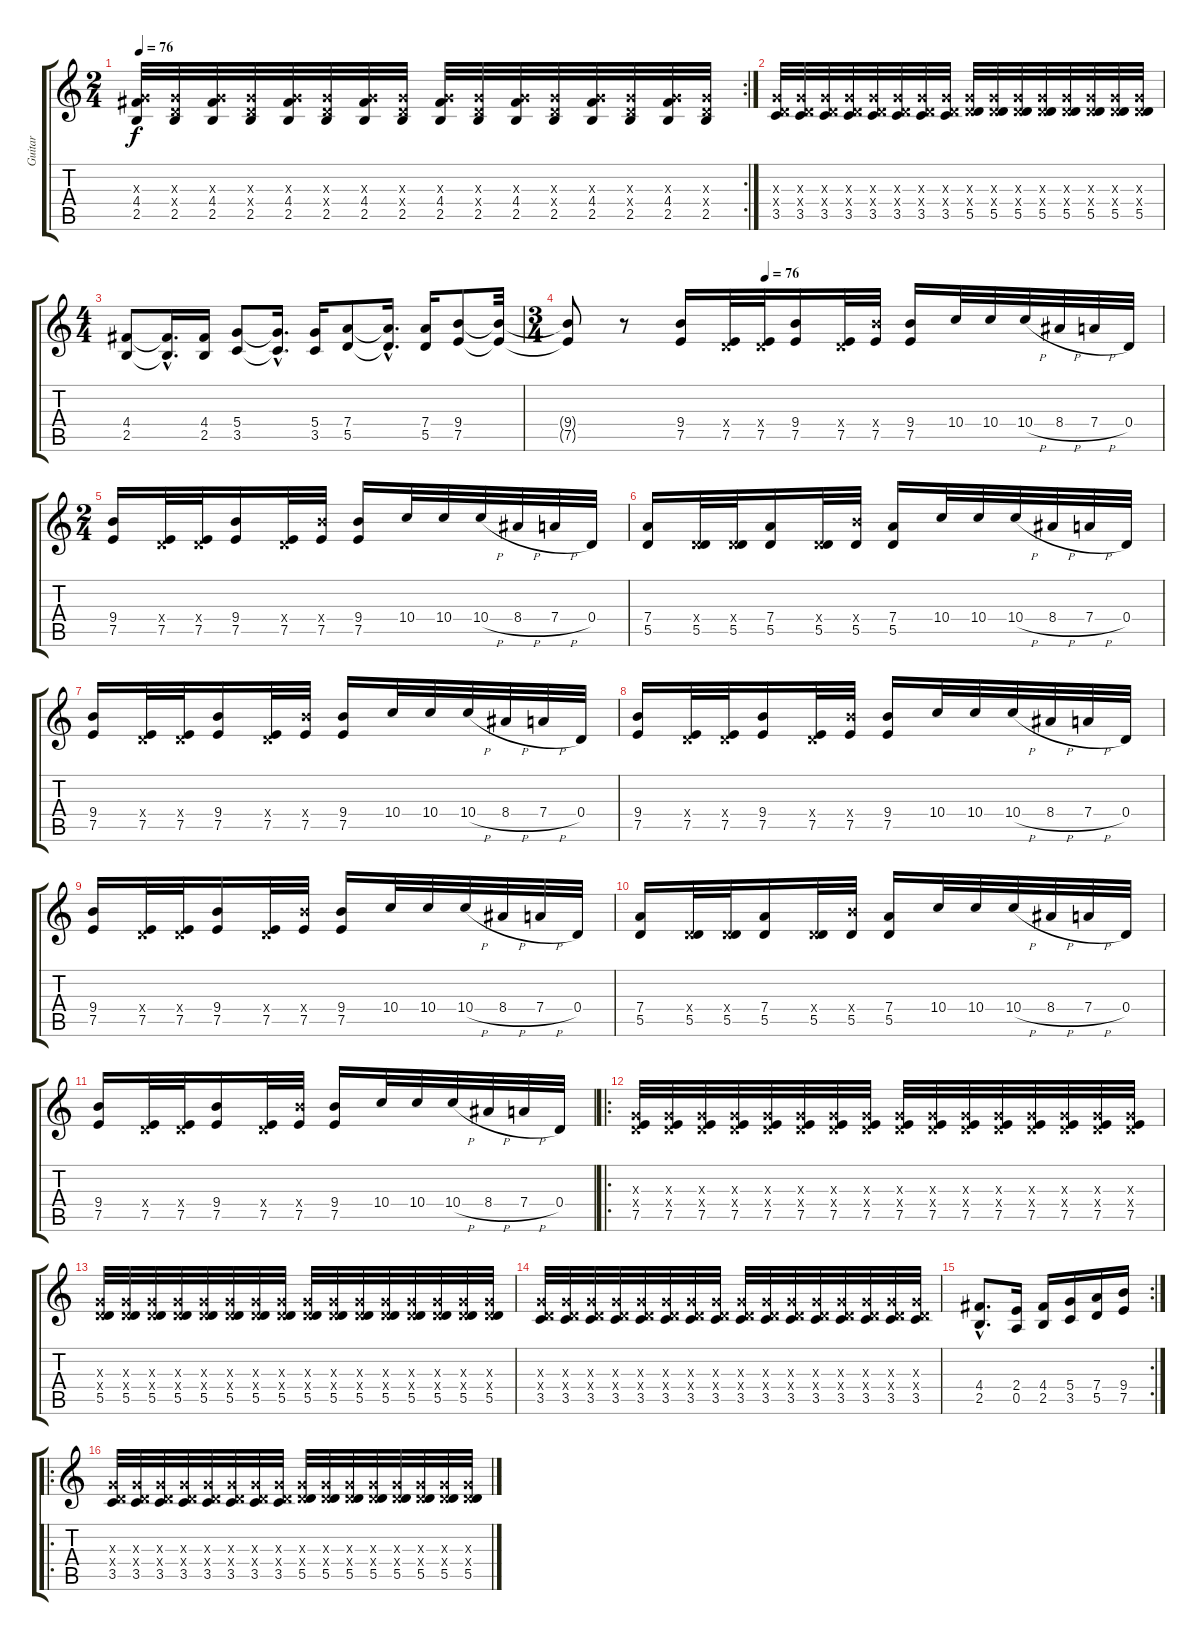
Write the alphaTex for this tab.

\track ("Guitar" "Guitar") {instrument overdrivenguitar}
\staff {score tabs}
\tuning (E4 B3 G3 D3 A2 E2) {hide}
\rc 2
\ts (2 4)
\tempo 76
\clef g2
\ks c
(0.3{x} 4.4 2.5).32{dy f} (0.3{x} 0.4{x} 2.5).32 (0.3{x} 4.4 2.5).32 (0.3{x} 0.4{x} 2.5).32 (0.3{x} 4.4 2.5).32 (0.3{x} 0.4{x} 2.5).32 (0.3{x} 4.4 2.5).32 (0.3{x} 0.4{x} 2.5).32 (0.3{x} 4.4 2.5).32 (0.3{x} 0.4{x} 2.5).32 (0.3{x} 4.4 2.5).32 (0.3{x} 0.4{x} 2.5).32 (0.3{x} 4.4 2.5).32 (0.3{x} 0.4{x} 2.5).32 (0.3{x} 4.4 2.5).32 (0.3{x} 0.4{x} 2.5).32 |
(0.3{x} 0.4{x} 3.5).32 (0.3{x} 0.4{x} 3.5).32 (0.3{x} 0.4{x} 3.5).32 (0.3{x} 0.4{x} 3.5).32 (0.3{x} 0.4{x} 3.5).32 (0.3{x} 0.4{x} 3.5).32 (0.3{x} 0.4{x} 3.5).32 (0.3{x} 0.4{x} 3.5).32 (0.3{x} 0.4{x} 5.5).32 (0.3{x} 0.4{x} 5.5).32 (0.3{x} 0.4{x} 5.5).32 (0.3{x} 0.4{x} 5.5).32 (0.3{x} 0.4{x} 5.5).32 (0.3{x} 0.4{x} 5.5).32 (0.3{x} 0.4{x} 5.5).32 (0.3{x} 0.4{x} 5.5).32 |
\ts (4 4)
(4.4 2.5).8 (4.4{hac t} 2.5{hac t}).16{d} (4.4 2.5).16 (5.4 3.5).8 (5.4{hac t} 3.5{hac t}).16{d} (5.4 3.5).16 (7.4 5.5).8 (7.4{hac t} 5.5{hac t}).16{d} (7.4 5.5).16 (9.4 7.5).8 (9.4{t} 7.5{t}).32 |
\ts (3 4)
\tempo (76 0.3333333333333333)
(9.4{t} 7.5{t}).8 r.8 (9.4 7.5).16 (0.4{x} 7.5).32 (0.4{x} 7.5).32 (9.4 7.5).16 (0.4{x} 7.5).32 (9.4{x} 7.5).32 (9.4 7.5).16 10.4.32 10.4.32 10.4{h}.32 8.4{h}.32 7.4{h}.32 0.4.32 |
\ts (2 4)
(9.4 7.5).16 (0.4{x} 7.5).32 (0.4{x} 7.5).32 (9.4 7.5).16 (0.4{x} 7.5).32 (9.4{x} 7.5).32 (9.4 7.5).16 10.4.32 10.4.32 10.4{h}.32 8.4{h}.32 7.4{h}.32 0.4.32 |
(7.4 5.5).16 (0.4{x} 5.5).32 (0.4{x} 5.5).32 (7.4 5.5).16 (0.4{x} 5.5).32 (9.4{x} 5.5).32 (7.4 5.5).16 10.4.32 10.4.32 10.4{h}.32 8.4{h}.32 7.4{h}.32 0.4.32 |
(9.4 7.5).16 (0.4{x} 7.5).32 (0.4{x} 7.5).32 (9.4 7.5).16 (0.4{x} 7.5).32 (9.4{x} 7.5).32 (9.4 7.5).16 10.4.32 10.4.32 10.4{h}.32 8.4{h}.32 7.4{h}.32 0.4.32 |
(9.4 7.5).16 (0.4{x} 7.5).32 (0.4{x} 7.5).32 (9.4 7.5).16 (0.4{x} 7.5).32 (9.4{x} 7.5).32 (9.4 7.5).16 10.4.32 10.4.32 10.4{h}.32 8.4{h}.32 7.4{h}.32 0.4.32 |
(9.4 7.5).16 (0.4{x} 7.5).32 (0.4{x} 7.5).32 (9.4 7.5).16 (0.4{x} 7.5).32 (9.4{x} 7.5).32 (9.4 7.5).16 10.4.32 10.4.32 10.4{h}.32 8.4{h}.32 7.4{h}.32 0.4.32 |
(7.4 5.5).16 (0.4{x} 5.5).32 (0.4{x} 5.5).32 (7.4 5.5).16 (0.4{x} 5.5).32 (9.4{x} 5.5).32 (7.4 5.5).16 10.4.32 10.4.32 10.4{h}.32 8.4{h}.32 7.4{h}.32 0.4.32 |
(9.4 7.5).16 (0.4{x} 7.5).32 (0.4{x} 7.5).32 (9.4 7.5).16 (0.4{x} 7.5).32 (9.4{x} 7.5).32 (9.4 7.5).16 10.4.32 10.4.32 10.4{h}.32 8.4{h}.32 7.4{h}.32 0.4.32 |
\ro
(0.3{x} 0.4{x} 7.5).32 (0.3{x} 0.4{x} 7.5).32 (0.3{x} 0.4{x} 7.5).32 (0.3{x} 0.4{x} 7.5).32 (0.3{x} 0.4{x} 7.5).32 (0.3{x} 0.4{x} 7.5).32 (0.3{x} 0.4{x} 7.5).32 (0.3{x} 0.4{x} 7.5).32 (0.3{x} 0.4{x} 7.5).32 (0.3{x} 0.4{x} 7.5).32 (0.3{x} 0.4{x} 7.5).32 (0.3{x} 0.4{x} 7.5).32 (0.3{x} 0.4{x} 7.5).32 (0.3{x} 0.4{x} 7.5).32 (0.3{x} 0.4{x} 7.5).32 (0.3{x} 0.4{x} 7.5).32 |
(0.3{x} 0.4{x} 5.5).32 (0.3{x} 0.4{x} 5.5).32 (0.3{x} 0.4{x} 5.5).32 (0.3{x} 0.4{x} 5.5).32 (0.3{x} 0.4{x} 5.5).32 (0.3{x} 0.4{x} 5.5).32 (0.3{x} 0.4{x} 5.5).32 (0.3{x} 0.4{x} 5.5).32 (0.3{x} 0.4{x} 5.5).32 (0.3{x} 0.4{x} 5.5).32 (0.3{x} 0.4{x} 5.5).32 (0.3{x} 0.4{x} 5.5).32 (0.3{x} 0.4{x} 5.5).32 (0.3{x} 0.4{x} 5.5).32 (0.3{x} 0.4{x} 5.5).32 (0.3{x} 0.4{x} 5.5).32 |
(0.3{x} 0.4{x} 3.5).32 (0.3{x} 0.4{x} 3.5).32 (0.3{x} 0.4{x} 3.5).32 (0.3{x} 0.4{x} 3.5).32 (0.3{x} 0.4{x} 3.5).32 (0.3{x} 0.4{x} 3.5).32 (0.3{x} 0.4{x} 3.5).32 (0.3{x} 0.4{x} 3.5).32 (0.3{x} 0.4{x} 3.5).32 (0.3{x} 0.4{x} 3.5).32 (0.3{x} 0.4{x} 3.5).32 (0.3{x} 0.4{x} 3.5).32 (0.3{x} 0.4{x} 3.5).32 (0.3{x} 0.4{x} 3.5).32 (0.3{x} 0.4{x} 3.5).32 (0.3{x} 0.4{x} 3.5).32 |
\rc 2
(4.4{hac} 2.5{hac}).8{d} (2.4 0.5).16 (4.4 2.5).16 (5.4 3.5).16 (7.4 5.5).16 (9.4 7.5).16 |
\ro
(0.3{x} 0.4{x} 3.5).32 (0.3{x} 0.4{x} 3.5).32 (0.3{x} 0.4{x} 3.5).32 (0.3{x} 0.4{x} 3.5).32 (0.3{x} 0.4{x} 3.5).32 (0.3{x} 0.4{x} 3.5).32 (0.3{x} 0.4{x} 3.5).32 (0.3{x} 0.4{x} 3.5).32 (0.3{x} 0.4{x} 5.5).32 (0.3{x} 0.4{x} 5.5).32 (0.3{x} 0.4{x} 5.5).32 (0.3{x} 0.4{x} 5.5).32 (0.3{x} 0.4{x} 5.5).32 (0.3{x} 0.4{x} 5.5).32 (0.3{x} 0.4{x} 5.5).32 (0.3{x} 0.4{x} 5.5).32
